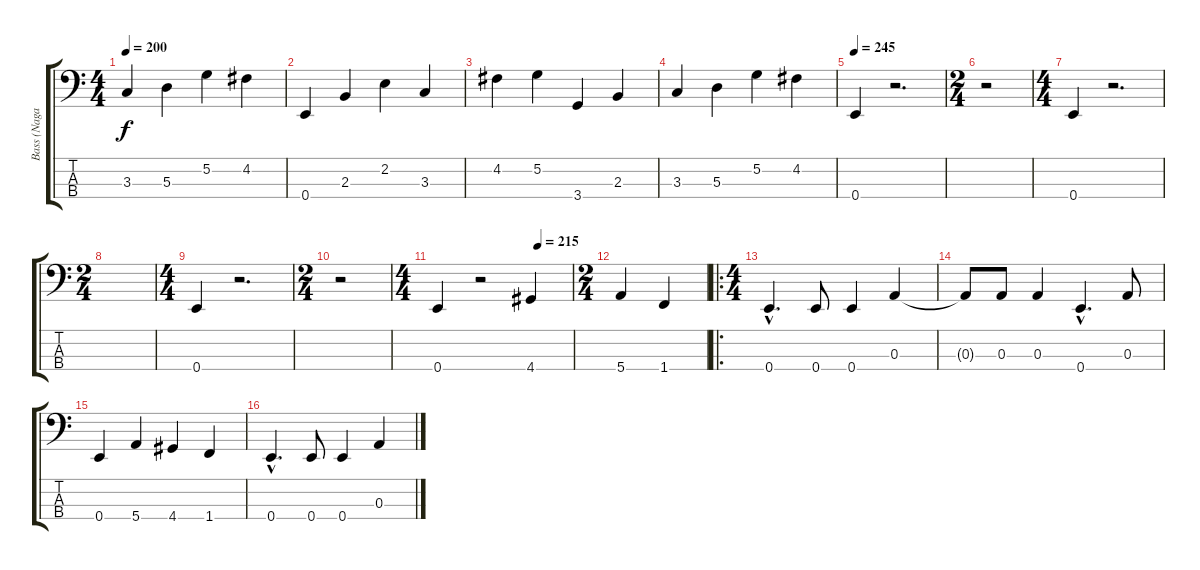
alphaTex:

\track ("Bass (Nagash)" "Bass (Naga") {instrument electricbasspick}
\staff {score tabs}
\tuning (G2 D2 A1 E1) {hide}
\ts (4 4)
\tempo 200
\clef f4
\ks c
3.3.4{dy f} 5.3.4 5.2.4 4.2.4 |
0.4.4 2.3.4 2.2.4 3.3.4 |
4.2.4 5.2.4 3.4.4 2.3.4 |
3.3.4 5.3.4 5.2.4 4.2.4 |
\tempo 245
0.4.4 r.2{d} |
\ts (2 4)
r.2 |
\ts (4 4)
0.4.4 r.2{d} |
\ts (2 4)
|
\ts (4 4)
0.4.4 r.2{d} |
\ts (2 4)
r.2 |
\ts (4 4)
\tempo (215 0.75)
0.4.4 r.2 4.4.4 |
\ts (2 4)
5.4.4 1.4.4 |
\ro
\ts (4 4)
0.4{hac}.4{d} 0.4.8 0.4.4 0.3.4 |
0.3{t}.8 0.3.8 0.3.4 0.4{hac}.4{d} 0.3.8 |
0.4.4 5.4.4 4.4.4 1.4.4 |
0.4{hac}.4{d} 0.4.8 0.4.4 0.3.4
